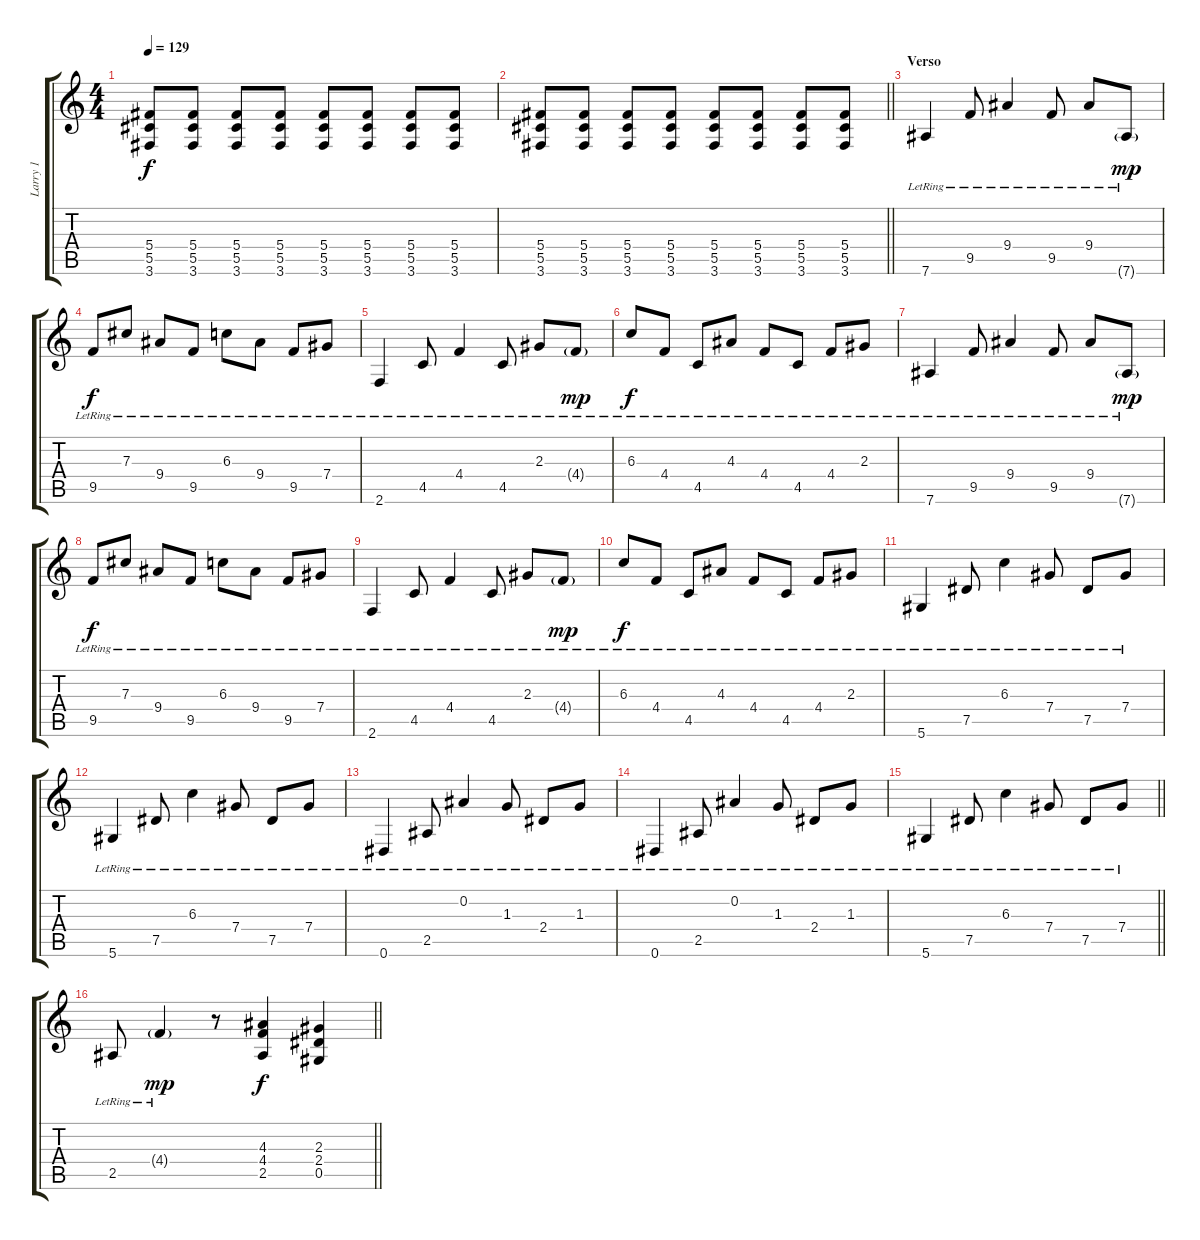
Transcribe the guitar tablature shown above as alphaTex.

\track ("Larry 1" "Larry 1") {instrument distortionguitar}
\staff {score tabs}
\tuning (Eb4 Bb3 Gb3 Db3 Ab2 Eb2) {hide}
\ts (4 4)
\tempo 129
\clef g2
\ks c
(5.4 5.5 3.6).8{dy f} (5.4 5.5 3.6).8 (5.4 5.5 3.6).8 (5.4 5.5 3.6).8 (5.4 5.5 3.6).8 (5.4 5.5 3.6).8 (5.4 5.5 3.6).8 (5.4 5.5 3.6).8 |
\barLineRight lightlight
(5.4 5.5 3.6).8 (5.4 5.5 3.6).8 (5.4 5.5 3.6).8 (5.4 5.5 3.6).8 (5.4 5.5 3.6).8 (5.4 5.5 3.6).8 (5.4 5.5 3.6).8 (5.4 5.5 3.6).8 |
\section ("" "Verso")
7.6{lr}.4{instrument electricguitarclean} 9.5{lr}.8 9.4{lr}.4 9.5{lr}.8 9.4{lr}.8 7.6{g lr}.8{dy mp} |
9.5{lr}.8{dy f} 7.3{lr}.8 9.4{lr}.8 9.5{lr}.8 6.3{lr}.8 9.4{lr}.8 9.5{lr}.8 7.4{lr}.8 |
2.6{lr}.4 4.5{lr}.8 4.4{lr}.4 4.5{lr}.8 2.3{lr}.8 4.4{g lr}.8{dy mp} |
6.3{lr}.8{dy f} 4.4{lr}.8 4.5{lr}.8 4.3{lr}.8 4.4{lr}.8 4.5{lr}.8 4.4{lr}.8 2.3{lr}.8 |
7.6{lr}.4{instrument electricguitarclean} 9.5{lr}.8 9.4{lr}.4 9.5{lr}.8 9.4{lr}.8 7.6{g lr}.8{dy mp} |
9.5{lr}.8{dy f} 7.3{lr}.8 9.4{lr}.8 9.5{lr}.8 6.3{lr}.8 9.4{lr}.8 9.5{lr}.8 7.4{lr}.8 |
2.6{lr}.4 4.5{lr}.8 4.4{lr}.4 4.5{lr}.8 2.3{lr}.8 4.4{g lr}.8{dy mp} |
6.3{lr}.8{dy f} 4.4{lr}.8 4.5{lr}.8 4.3{lr}.8 4.4{lr}.8 4.5{lr}.8 4.4{lr}.8 2.3{lr}.8 |
5.6{lr}.4 7.5{lr}.8 6.3{lr}.4 7.4{lr}.8 7.5{lr}.8 7.4{lr}.8 |
5.6{lr}.4 7.5{lr}.8 6.3{lr}.4 7.4{lr}.8 7.5{lr}.8 7.4{lr}.8 |
0.6{lr}.4 2.5{lr}.8 0.2{lr}.4 1.3{lr}.8 2.4{lr}.8 1.3{lr}.8 |
0.6{lr}.4 2.5{lr}.8 0.2{lr}.4 1.3{lr}.8 2.4{lr}.8 1.3{lr}.8 |
\barLineRight lightlight
5.6{lr}.4 7.5{lr}.8 6.3{lr}.4 7.4{lr}.8 7.5{lr}.8 7.4{lr}.8 |
\section ("" "")
\barLineRight lightlight
2.5{lr}.8 4.4{g lr}.4{dy mp} r.8{instrument distortionguitar} (4.3 4.4 2.5).4{dy f} (2.3 2.4 0.5).4
